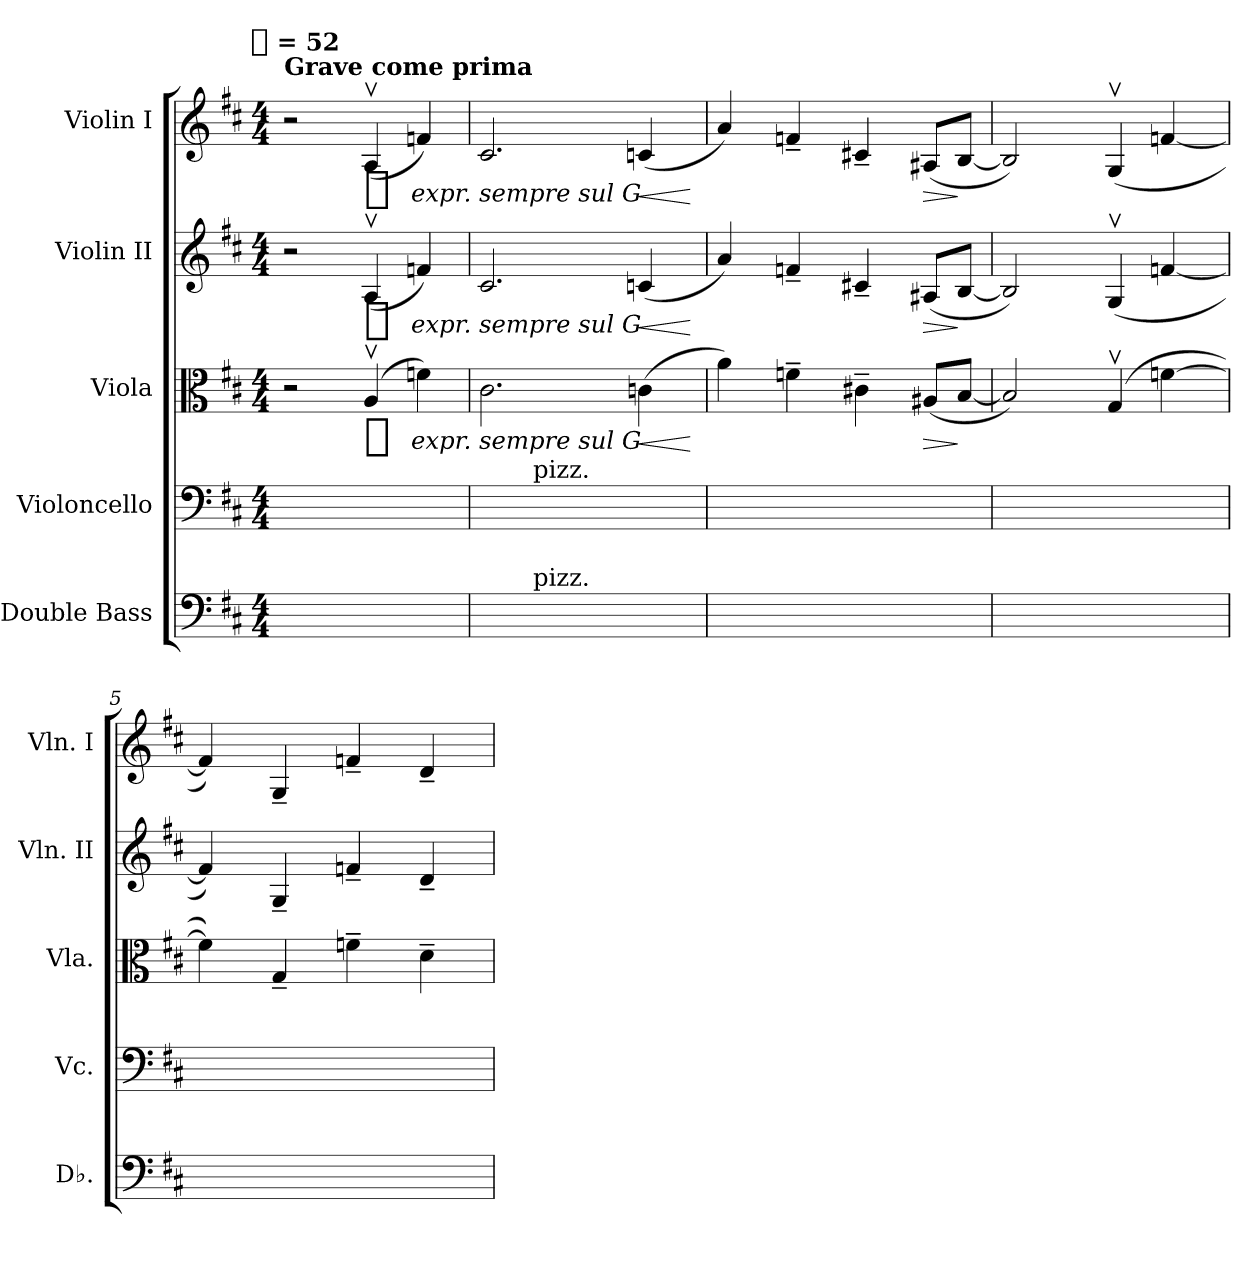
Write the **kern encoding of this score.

**kern	**kern	**kern	**dynam	**kern	**dynam	**kern	**dynam
*part5	*part4	*part3	*part3	*part2	*part2	*part1	*part1
*staff5	*staff4	*staff3	*staff3	*staff2	*staff2	*staff1	*staff1
*I"Double Bass	*I"Violoncello	*I"Viola	*	*I"Violin II	*	*I"Violin I	*
*I'Db.	*I'Vc.	*I'Vla.	*	*I'Vln. II	*	*I'Vln. I	*
*clefF4	*clefF4	*clefC3	*	*clefG2	*	*clefG2	*
*ITrd7c12	*	*	*	*	*	*	*
*k[f#c#]	*k[f#c#]	*k[f#c#]	*	*k[f#c#]	*	*k[f#c#]	*
*D:	*D:	*D:	*	*D:	*	*D:	*
!!LO:TX:omd:t=[quarter] = 52
*M4/4	*M4/4	*M4/4	*	*M4/4	*	*M4/4	*
*MM52	*MM52	*MM52	*	*MM52	*	*MM52	*
=1	=1	=1	=1	=1	=1	=1	=1
!	!	!	!	!	!	!LO:TX:a:B:t=Grave come prima	!
1ryy	1ryy	2r	.	2r	.	2r	.
!	!	!	!LO:DY:t=%s expr. sempre sul G	!	!LO:DY:t=%s expr. sempre sul G	!	!LO:DY:t=%s expr. sempre sul G
.	.	(4Av	ff	(4Av	ff	(4Av	ff
.	.	4fn)	.	4fn)	.	4fn)	.
=2	=2	=2	=2	=2	=2	=2	=2
4ryy	4ryy	2.c#	.	2.c#	.	2.c#	.
!	!LO:TX:a:t=pizz.	!	!	!	!	!	!
!LO:TX:a:t=pizz.	!	!	!	!	!	!	!
4ryy	4ryy	.	.	.	.	.	.
4ryy	4ryy	.	.	.	.	.	.
!	!	!	!LO:HP:b	!	!LO:HP:b	!	!LO:HP:b
8ryy	8ryy	(4cn	<	(4cn	<	(4cn	<
8ryy	8ryy	.	.	.	.	.	.
.	.	.	[	.	[	.	[
=3	=3	=3	=3	=3	=3	=3	=3
8ryy	8ryy	4a)	.	4a)	.	4a)	.
4ryy	4ryy	.	.	.	.	.	.
.	.	4fn~	.	4fn~	.	4fn~	.
4ryy	4ryy	.	.	.	.	.	.
.	.	4c#X~	.	4c#X~	.	4c#X~	.
8ryy	8ryy	.	.	.	.	.	.
!	!	!	!LO:HP:b	!	!LO:HP:b	!	!LO:HP:b
4ryy	4ryy	(8A#XL	>	(8A#XL	>	(8A#XL	>
.	.	[8BJ	]	[8BJ	]	[8BJ	]
=4	=4	=4	=4	=4	=4	=4	=4
4ryy	4ryy	2B])	.	2B])	.	2B])	.
4ryy	4ryy	.	.	.	.	.	.
4ryy	4ryy	(4Gv	.	(4Gv	.	(4Gv	.
8ryy	8ryy	[4fn	.	[4fn	.	[4fn	.
8ryy	8ryy	.	.	.	.	.	.
=5	=5	=5	=5	=5	=5	=5	=5
8ryy	8ryy	4f])	.	4f])	.	4f])	.
4ryy	4ryy	.	.	.	.	.	.
.	.	4G~	.	4G~	.	4G~	.
4ryy	4ryy	.	.	.	.	.	.
.	.	4fn~	.	4fn~	.	4fn~	.
4ryy	4ryy	.	.	.	.	.	.
.	.	4d~	.	4d~	.	4d~	.
8ryy	8ryy	.	.	.	.	.	.
=	=	=	=	=	=	=	=
*-	*-	*-	*-	*-	*-	*-	*-
